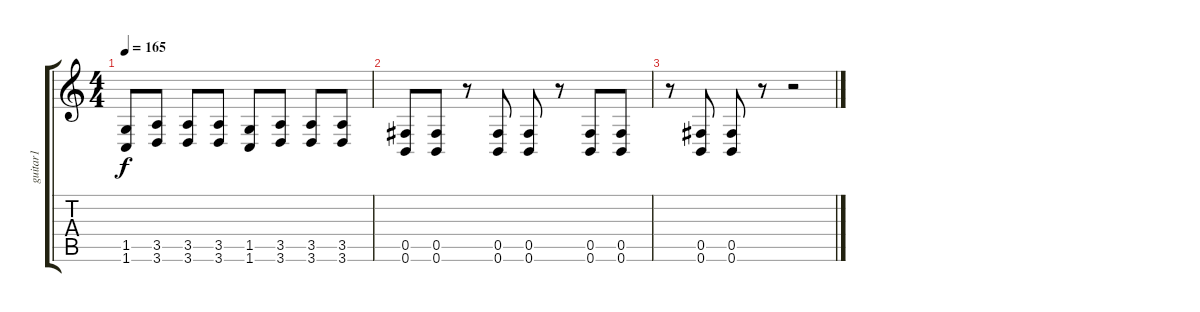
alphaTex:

\track ("guitar1" "guitar1") {instrument distortionguitar}
\staff {score tabs}
\tuning (Db4 Ab3 E3 B2 Gb2 B1) {hide}
\ts (4 4)
\tempo 165
\clef g2
\ks c
(1.5 1.6).8{dy f} (3.5 3.6).8 (3.5 3.6).8 (3.5 3.6).8 (1.5 1.6).8 (3.5 3.6).8 (3.5 3.6).8 (3.5 3.6).8 |
(0.5 0.6).8 (0.5 0.6).8 r.8 (0.5 0.6).8 (0.5 0.6).8 r.8 (0.5 0.6).8 (0.5 0.6).8 |
r.8 (0.5 0.6).8 (0.5 0.6).8 r.8 r.2
